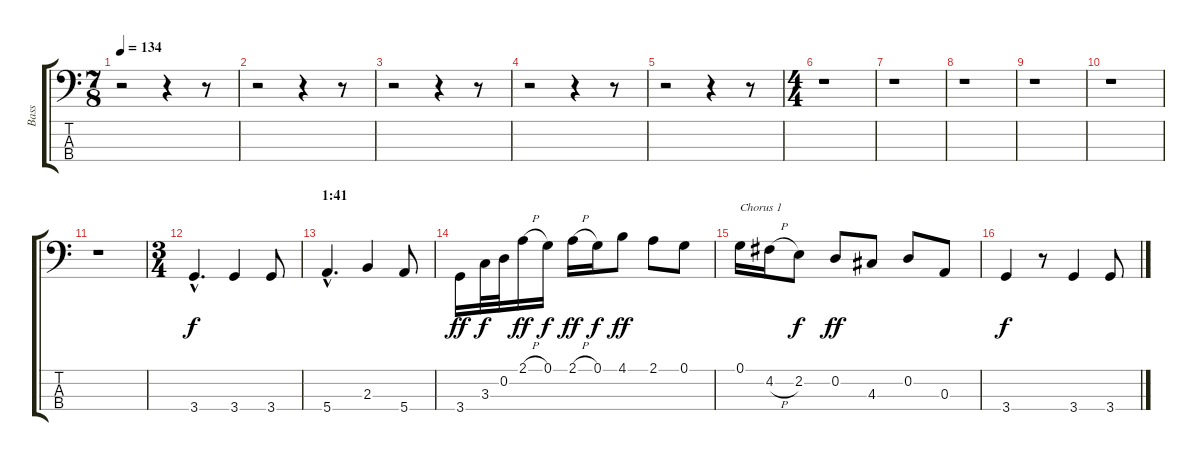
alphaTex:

\track ("Bass" "Bass") {instrument electricbasspick}
\staff {score tabs}
\tuning (G2 D2 A1 E1) {hide}
\ts (7 8)
\tempo 134
\clef f4
\ks c
r.2{dy f} r.4 r.8 |
r.2 r.4 r.8 |
r.2 r.4 r.8 |
r.2 r.4 r.8 |
r.2 r.4 r.8 |
\ts (4 4)
r.1 |
r.1 |
r.1 |
r.1 |
r.1 |
r.1 |
\ts (3 4)
3.4{hac}.4{d} 3.4.4 3.4.8 |
\section ("" "1:41")
5.4{hac}.4{d} 2.3.4 5.4.8 |
3.4.16{dy ff} 3.3.32{dy f} 0.2.32 2.1{h}.16{dy ff} 0.1.16{dy f} 2.1{h}.16{dy ff} 0.1.16{dy f} 4.1.8{dy ff} 2.1.8 0.1.8 |
0.1.16{txt "Chorus 1"} 4.2{h}.16 2.2.8{dy f} 0.2.8{dy ff} 4.3.8 0.2.8 0.3.8 |
3.4.4{dy f} r.8 3.4.4 3.4.8
